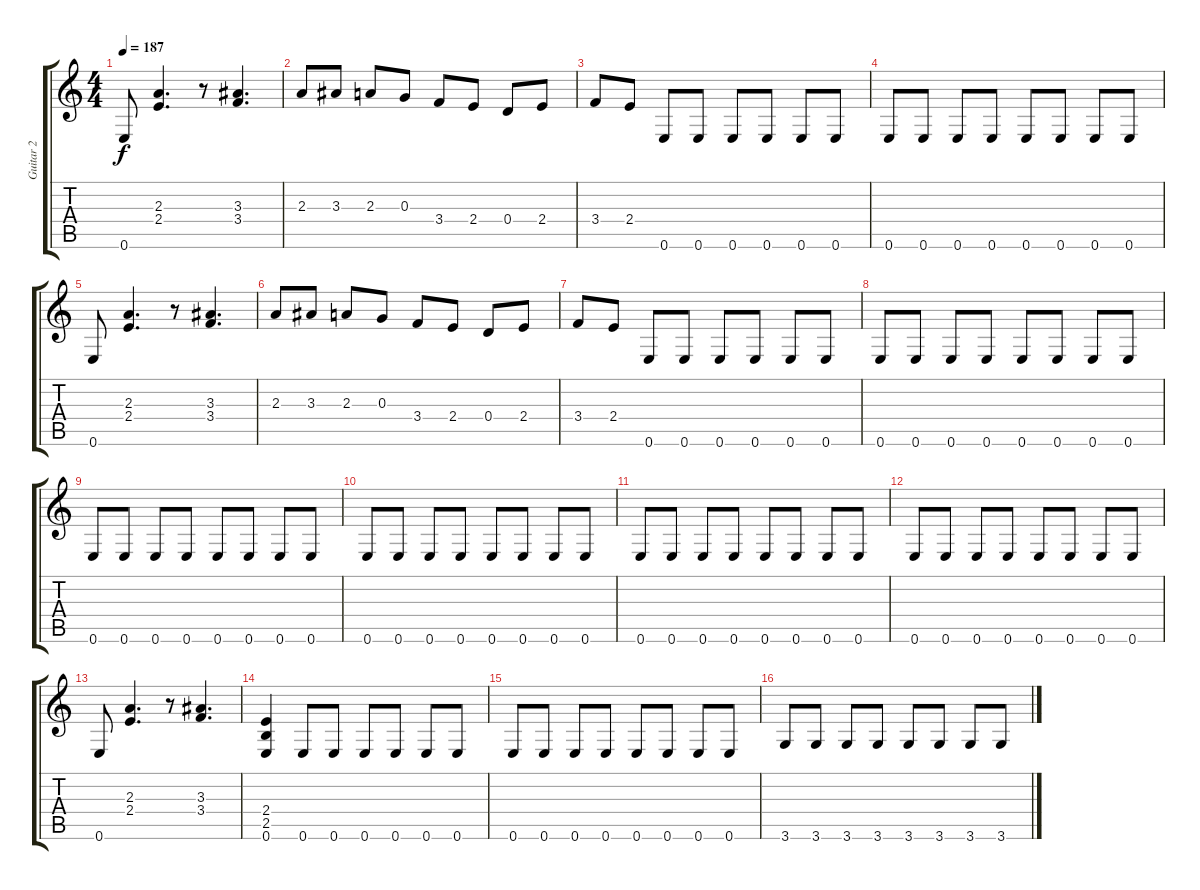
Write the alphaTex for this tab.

\track ("Guitar 2" "Guitar 2") {instrument distortionguitar}
\staff {score tabs}
\tuning (E4 B3 G3 D3 A2 E2) {hide}
\ts (4 4)
\tempo 187
\clef g2
\ks c
0.6.8{dy f} (2.3 2.4).4{d} r.8 (3.3 3.4).4{d} |
2.3.8 3.3.8 2.3.8 0.3.8 3.4.8 2.4.8 0.4.8 2.4.8 |
3.4.8 2.4.8 0.6.8 0.6.8 0.6.8 0.6.8 0.6.8 0.6.8 |
0.6.8 0.6.8 0.6.8 0.6.8 0.6.8 0.6.8 0.6.8 0.6.8 |
0.6.8 (2.3 2.4).4{d} r.8 (3.3 3.4).4{d} |
2.3.8 3.3.8 2.3.8 0.3.8 3.4.8 2.4.8 0.4.8 2.4.8 |
3.4.8 2.4.8 0.6.8 0.6.8 0.6.8 0.6.8 0.6.8 0.6.8 |
0.6.8 0.6.8 0.6.8 0.6.8 0.6.8 0.6.8 0.6.8 0.6.8 |
0.6.8 0.6.8 0.6.8 0.6.8 0.6.8 0.6.8 0.6.8 0.6.8 |
0.6.8 0.6.8 0.6.8 0.6.8 0.6.8 0.6.8 0.6.8 0.6.8 |
0.6.8 0.6.8 0.6.8 0.6.8 0.6.8 0.6.8 0.6.8 0.6.8 |
0.6.8 0.6.8 0.6.8 0.6.8 0.6.8 0.6.8 0.6.8 0.6.8 |
0.6.8 (2.3 2.4).4{d} r.8 (3.3 3.4).4{d} |
(2.4 2.5 0.6).4 0.6.8 0.6.8 0.6.8 0.6.8 0.6.8 0.6.8 |
0.6.8 0.6.8 0.6.8 0.6.8 0.6.8 0.6.8 0.6.8 0.6.8 |
3.6.8 3.6.8 3.6.8 3.6.8 3.6.8 3.6.8 3.6.8 3.6.8
